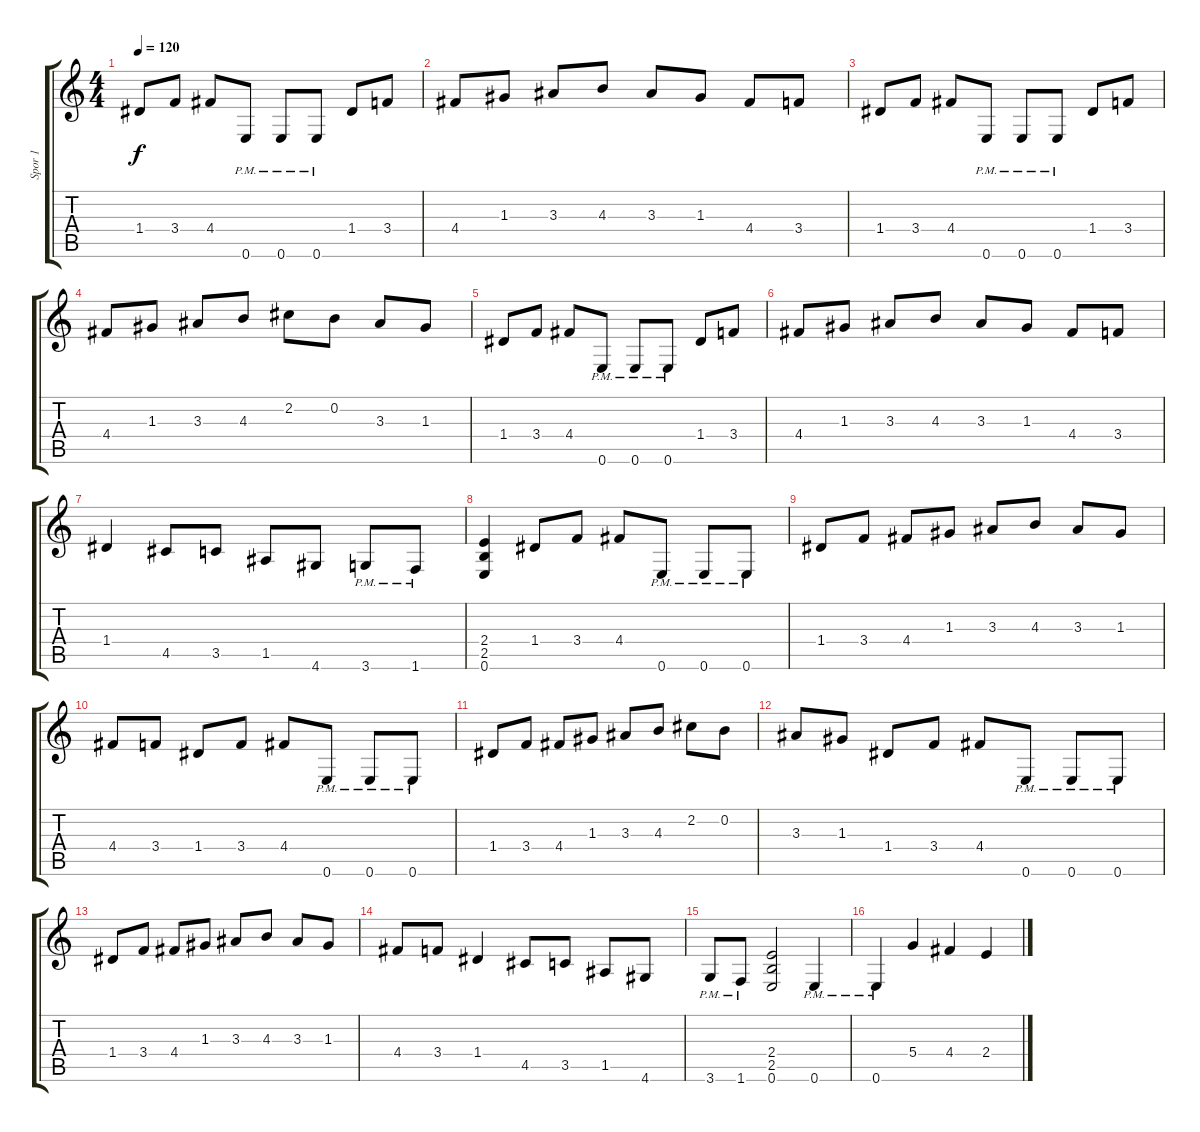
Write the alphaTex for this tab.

\track ("Spor 1" "Spor 1") {instrument acousticguitarnylon}
\staff {score tabs}
\tuning (E4 B3 G3 D3 A2 E2) {hide}
\ts (4 4)
\tempo 120
\clef g2
\ks c
1.4.8{dy f instrument overdrivenguitar} 3.4.8 4.4.8 0.6{pm}.8 0.6{pm}.8 0.6{pm}.8 1.4.8 3.4.8 |
4.4.8 1.3.8 3.3.8 4.3.8 3.3.8 1.3.8 4.4.8 3.4.8 |
1.4.8 3.4.8 4.4.8 0.6{pm}.8 0.6{pm}.8 0.6{pm}.8 1.4.8 3.4.8 |
4.4.8 1.3.8 3.3.8 4.3.8 2.2.8 0.2.8 3.3.8 1.3.8 |
1.4.8 3.4.8 4.4.8 0.6{pm}.8 0.6{pm}.8 0.6{pm}.8 1.4.8 3.4.8 |
4.4.8 1.3.8 3.3.8 4.3.8 3.3.8 1.3.8 4.4.8 3.4.8 |
1.4.4 4.5.8 3.5.8 1.5.8 4.6.8 3.6{pm}.8 1.6{pm}.8 |
(2.4 2.5 0.6).4 1.4.8 3.4.8 4.4.8 0.6{pm}.8 0.6{pm}.8 0.6{pm}.8 |
1.4.8 3.4.8 4.4.8 1.3.8 3.3.8 4.3.8 3.3.8 1.3.8 |
4.4.8 3.4.8 1.4.8 3.4.8 4.4.8 0.6{pm}.8 0.6{pm}.8 0.6{pm}.8 |
1.4.8 3.4.8 4.4.8 1.3.8 3.3.8 4.3.8 2.2.8 0.2.8 |
3.3.8 1.3.8 1.4.8 3.4.8 4.4.8 0.6{pm}.8 0.6{pm}.8 0.6{pm}.8 |
1.4.8 3.4.8 4.4.8 1.3.8 3.3.8 4.3.8 3.3.8 1.3.8 |
4.4.8 3.4.8 1.4.4 4.5.8 3.5.8 1.5.8 4.6.8 |
3.6{pm}.8 1.6{pm}.8 (2.4 2.5 0.6).2 0.6{pm}.4 |
0.6{pm}.4 5.4.4 4.4.4 2.4.4
